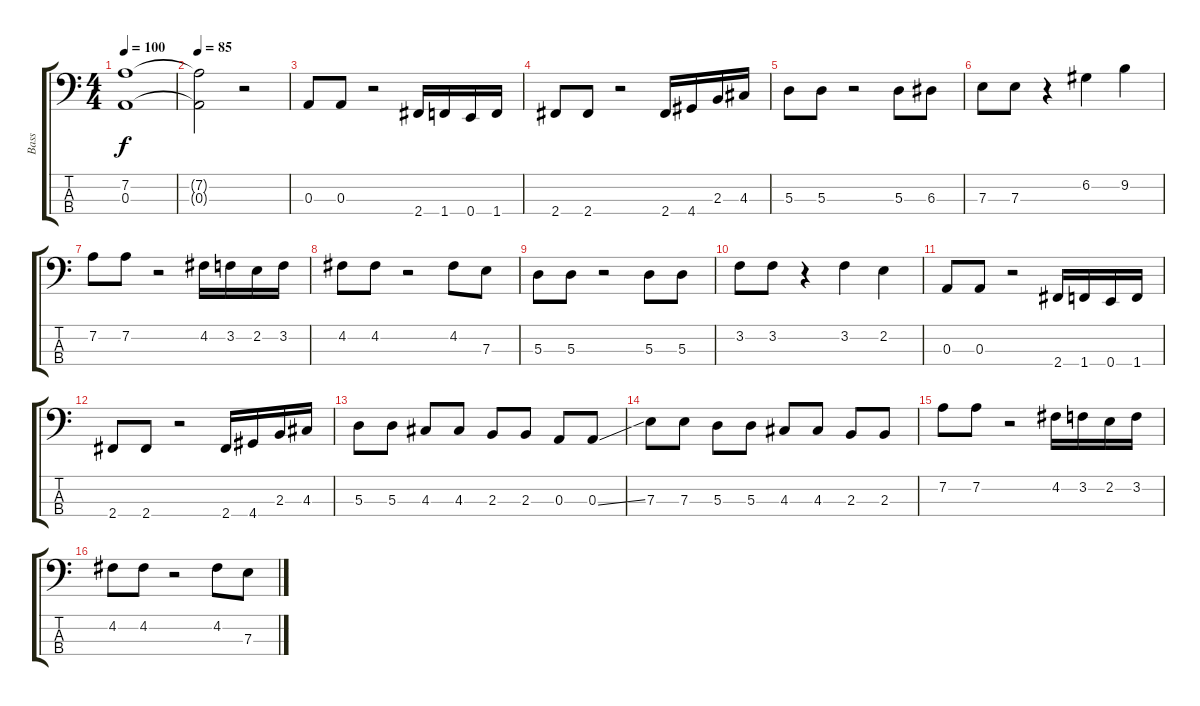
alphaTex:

\track ("Bass" "Bass") {instrument electricbasspick}
\staff {score tabs}
\tuning (G2 D2 A1 E1) {hide}
\ts (4 4)
\tempo 100
\clef f4
\ks c
(7.2 0.3).1{dy f} |
\tempo 85
(7.2{t} 0.3{t}).2 r.2 |
0.3.8 0.3.8 r.2 2.4.16 1.4.16 0.4.16 1.4.16 |
2.4.8 2.4.8 r.2 2.4.16 4.4.16 2.3.16 4.3.16 |
5.3.8 5.3.8 r.2 5.3.8 6.3.8 |
7.3.8 7.3.8 r.4 6.2.4 9.2.4 |
7.2.8 7.2.8 r.2 4.2.16 3.2.16 2.2.16 3.2.16 |
4.2.8 4.2.8 r.2 4.2.8 7.3.8 |
5.3.8 5.3.8 r.2 5.3.8 5.3.8 |
3.2.8 3.2.8 r.4 3.2.4 2.2.4 |
0.3.8 0.3.8 r.2 2.4.16 1.4.16 0.4.16 1.4.16 |
2.4.8 2.4.8 r.2 2.4.16 4.4.16 2.3.16 4.3.16 |
5.3.8 5.3.8 4.3.8 4.3.8 2.3.8 2.3.8 0.3.8 0.3{ss}.8 |
7.3.8 7.3.8 5.3.8 5.3.8 4.3.8 4.3.8 2.3.8 2.3.8 |
7.2.8 7.2.8 r.2 4.2.16 3.2.16 2.2.16 3.2.16 |
4.2.8 4.2.8 r.2 4.2.8 7.3.8
